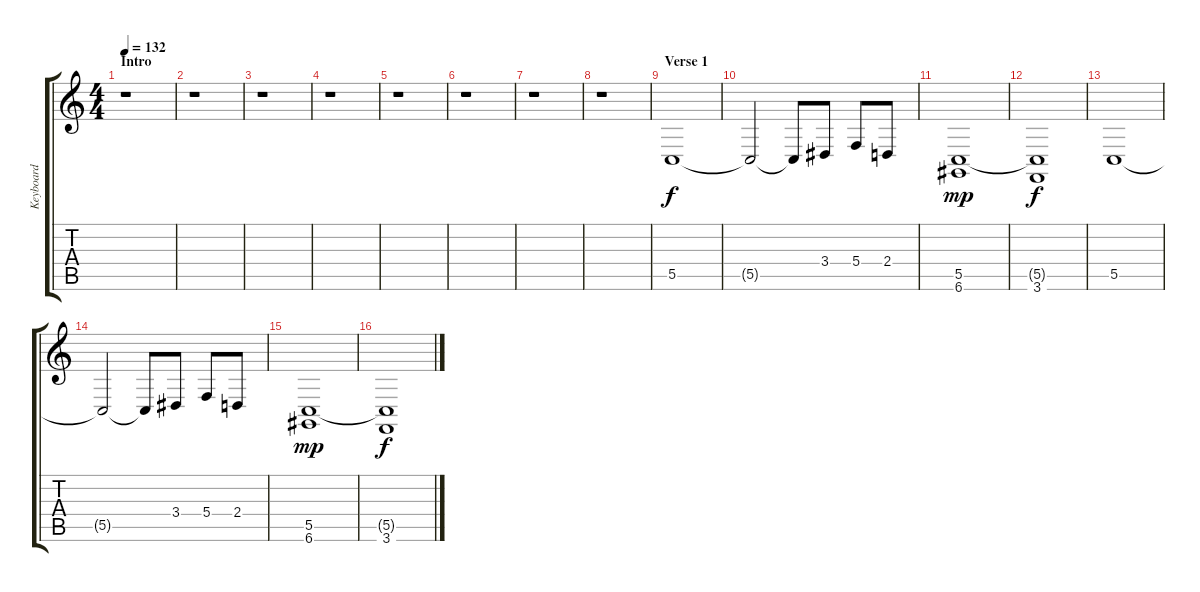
\track ("Keyboard" "Keyboard") {instrument lead2sawtooth}
\staff {score tabs}
\tuning (D4 A3 F3 C3 G2 D2) {hide}
\ts (4 4)
\section ("" "Intro")
\tempo 132
\clef g2
\ks c
r.1{dy f instrument lead2sawtooth} |
r.1 |
r.1 |
r.1 |
r.1 |
r.1 |
r.1 |
r.1 |
\section ("" "Verse 1")
5.5.1 |
5.5{t}.2 5.5{t}.8 3.4.8 5.4.8 2.4.8 |
(5.5 6.6).1{dy mp} |
(5.5{t} 3.6).1{dy f} |
5.5.1 |
5.5{t}.2 5.5{t}.8 3.4.8 5.4.8 2.4.8 |
(5.5 6.6).1{dy mp} |
(5.5{t} 3.6).1{dy f}
